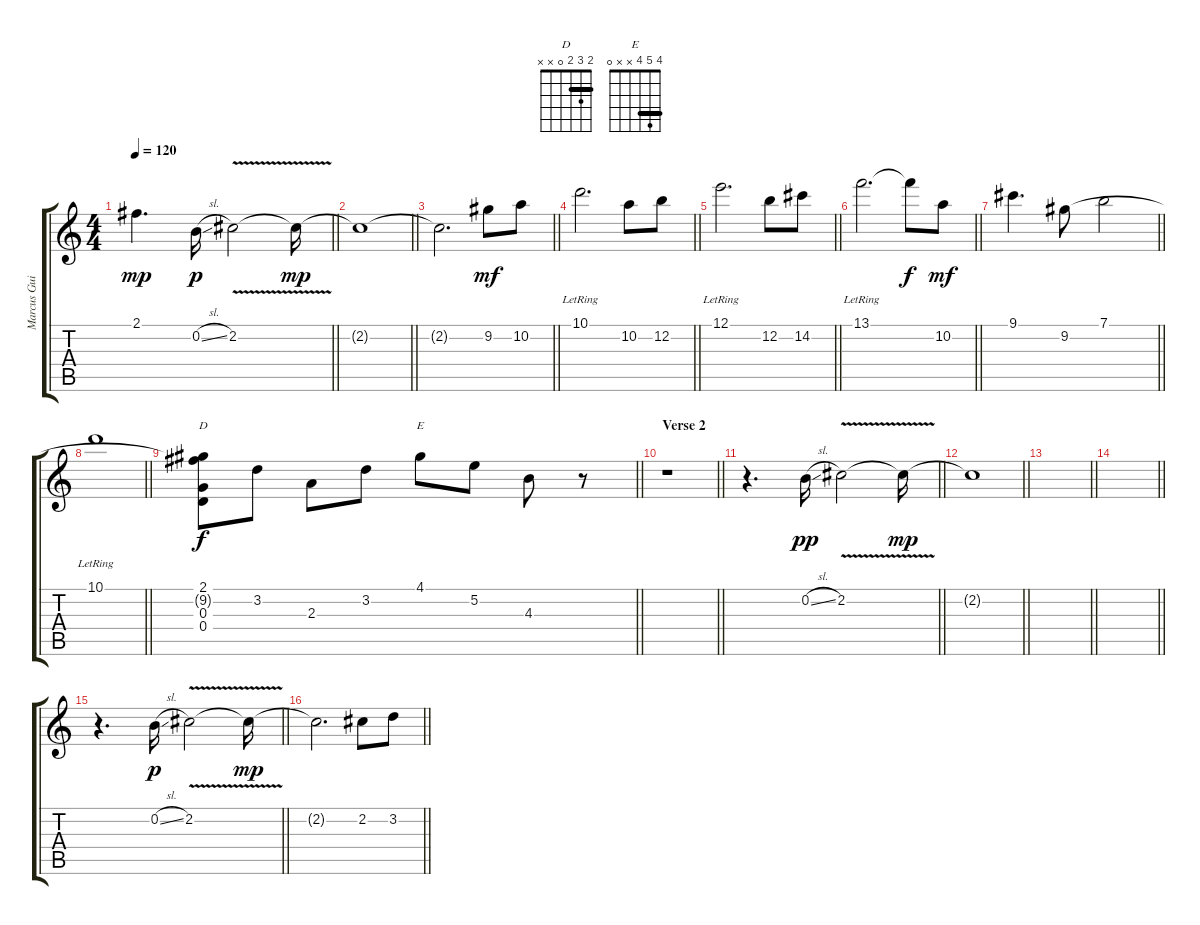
\track ("Marcus Guitar" "Marcus Gui") {instrument overdrivenguitar}
\staff {score tabs}
\tuning (E4 B3 G3 D3 A2 E2) {hide}
\chord ("D" 2 3 2 0 x x) {barre 2}
\chord ("E" 4 5 4 x x 0) {barre 4}
\ts (4 4)
\tempo 120
\clef g2
\barLineRight lightlight
\ks c
2.1{t}.4{d dy mp} 0.2{sl}.16{dy p} 2.2{v}.2 2.2{t}.16{dy mp} |
\barLineRight lightlight
2.2{t}.1 |
\barLineRight lightlight
2.2{t}.2{d} 9.2.8{dy mf} 10.2.8 |
\barLineRight lightlight
10.1{lr}.2{d} 10.2.8 12.2.8 |
\barLineRight lightlight
12.1{lr}.2{d} 12.2.8 14.2.8 |
\barLineRight lightlight
13.1{lr}.2{d} 13.1{t}.8{dy f} 10.2.8{dy mf} |
\barLineRight lightlight
9.1.4{d} 9.2.8 7.1.2 |
\barLineRight lightlight
10.1{lr}.1 |
\barLineRight lightlight
(2.1 9.2{t} 0.3 0.4).8{ch "D" dy f} 3.2.8 2.3.8 3.2.8 4.1.8{ch "E"} 5.2.8 4.3.8 r.8 |
\section ("" "Verse 2")
\barLineRight lightlight
r.1 |
\barLineRight lightlight
r.4{d} 0.2{sl}.16{dy pp} 2.2{v}.2 2.2{t}.16{dy mp} |
\barLineRight lightlight
2.2{t}.1 |
\barLineRight lightlight
|
\barLineRight lightlight
|
\barLineRight lightlight
r.4{d} 0.2{sl}.16{dy p} 2.2{v}.2 2.2{t}.16{dy mp} |
\barLineRight lightlight
2.2{t}.2{d} 2.2.8 3.2.8
